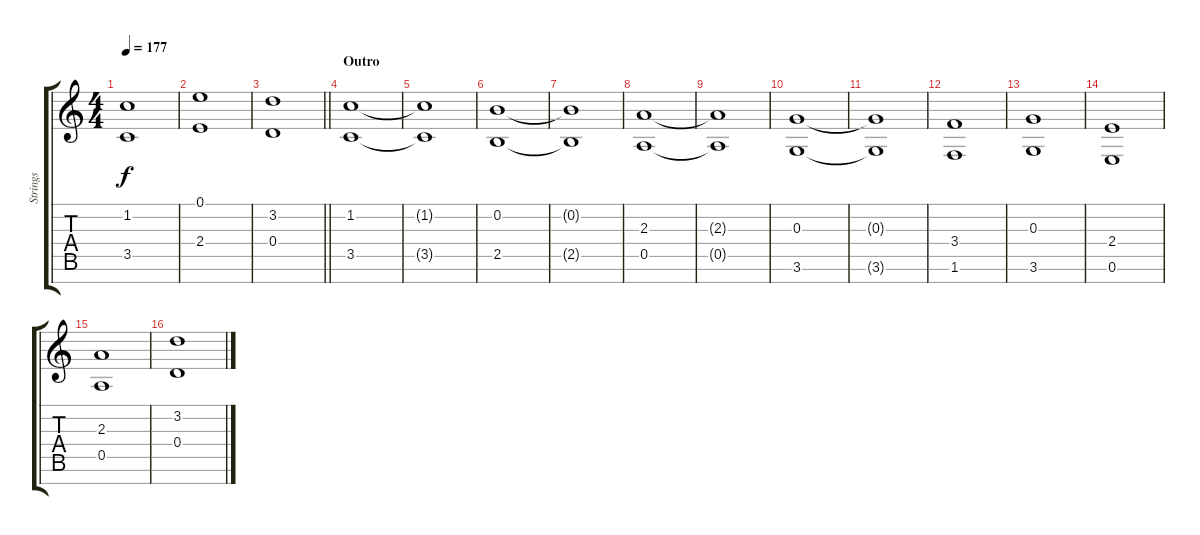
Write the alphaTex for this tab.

\track ("Strings" "Strings") {instrument stringensemble1}
\staff {score tabs}
\tuning (E5 B4 G4 D4 A3 E3 B2) {hide}
\ts (4 4)
\tempo 177
\clef g2
\ks c
(1.2 3.5).1{dy f} |
(0.1 2.4).1 |
\barLineRight lightlight
(3.2 0.4).1 |
\section ("" "Outro")
(1.2 3.5).1 |
(1.2{t} 3.5{t}).1 |
(0.2 2.5).1 |
(0.2{t} 2.5{t}).1 |
(2.3 0.5).1 |
(2.3{t} 0.5{t}).1 |
(0.3 3.6).1 |
(0.3{t} 3.6{t}).1 |
(3.4 1.6).1 |
(0.3 3.6).1 |
(2.4 0.6).1 |
(2.3 0.5).1 |
(3.2 0.4).1
